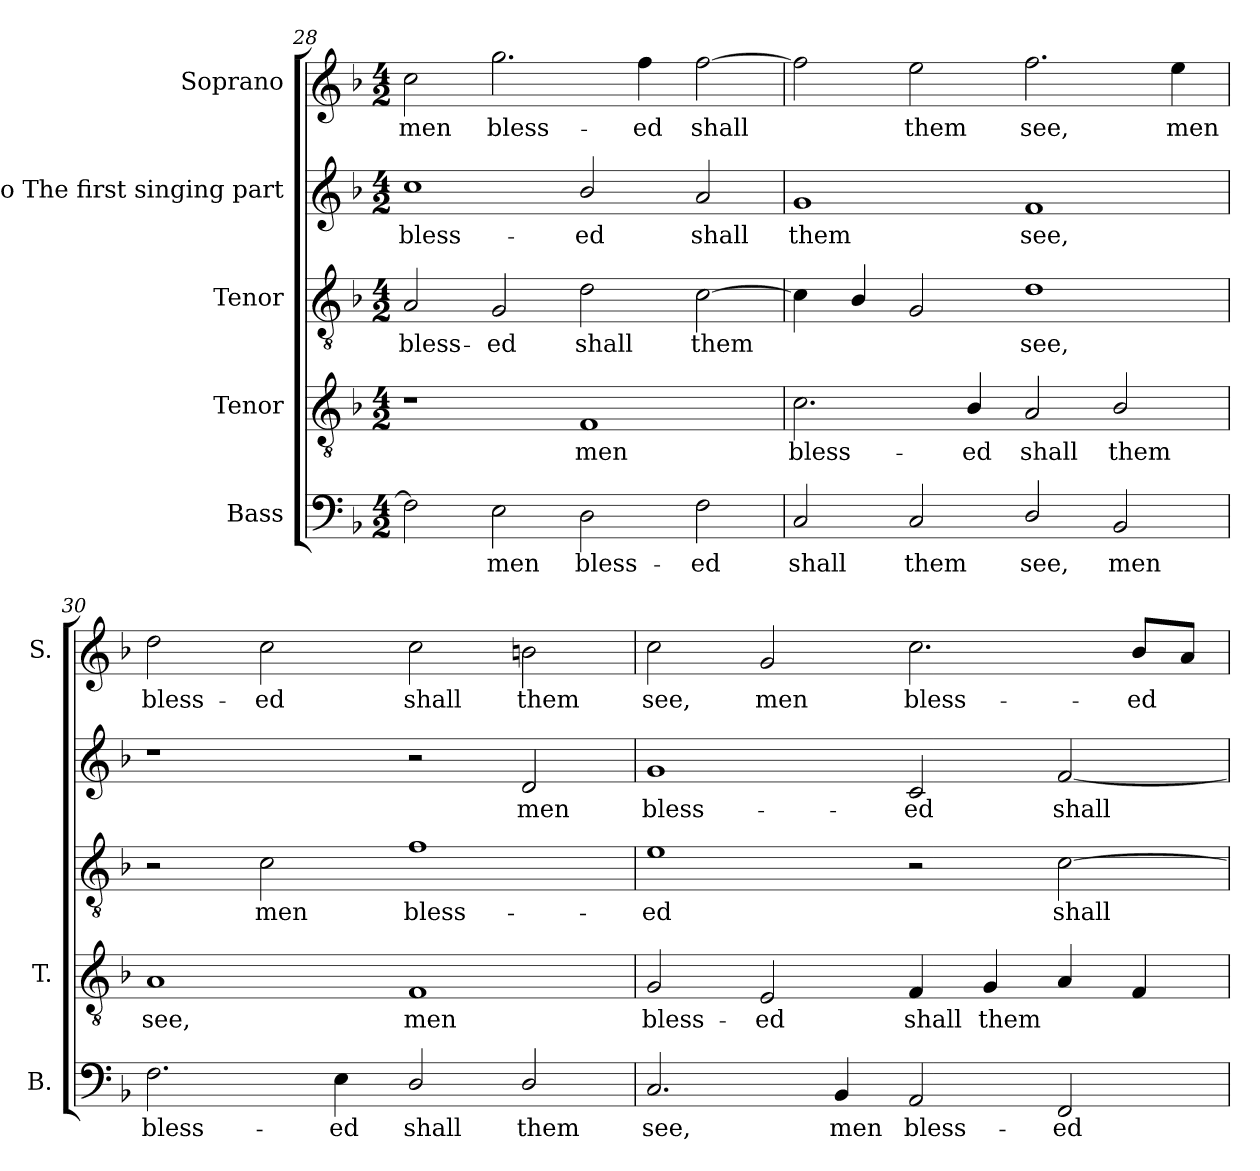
**kern	**text	**kern	**text	**kern	**text	**kern	**text	**kern	**text
*part5	*part5	*part4	*part4	*part3	*part3	*part2	*part2	*part1	*part1
*staff5	*staff5	*staff4	*staff4	*staff3	*staff3	*staff2	*staff2	*staff1	*staff1
*I"Bass	*	*I"Tenor	*	*I"Tenor	*	*I"Alto The first singing part	*	*I"Soprano	*
*I'B.	*	*I'T.	*	*	*	*	*	*I'S.	*
!!LO:LB:g=z
*clefF4	*	*clefGv2	*	*clefGv2	*	*clefG2	*	*clefG2	*
*	*	*ITrd7c12	*	*ITrd7c12	*	*ITrd7c12	*	*	*
*k[b-]	*	*k[b-]	*	*k[b-]	*	*k[b-]	*	*k[b-]	*
*F:	*	*F:	*	*F:	*	*F:	*	*F:	*
*M4/2	*	*M4/2	*	*M4/2	*	*M4/2	*	*M4/2	*
=28	=28	=28	=28	=28	=28	=28	=28	=28	=28
!	!	!	!	!	!LO:LY:b:color=#000000	!	!	!	!
!	!	!	!	!	!	!	!LO:LY:b:color=#000000	!	!
!	!	!	!	!	!	!	!	!	!LO:LY:b:color=#000000
2Fi\]	.	1r	.	2AAi/	bless-	1ci	bless-	2cci\	men
!	!LO:LY:b:color=#000000	!	!	!	!	!	!	!	!
!	!	!	!	!	!LO:LY:b:color=#000000	!	!	!	!
!	!	!	!	!	!	!	!	!	!LO:LY:b:color=#000000
2Ei\	men	.	.	2GGi/	-ed	.	.	2.ggi\	bless-
!	!LO:LY:b:color=#000000	!	!	!	!	!	!	!	!
!	!	!	!LO:LY:b:color=#000000	!	!	!	!	!	!
!	!	!	!	!	!LO:LY:b:color=#000000	!	!	!	!
!	!	!	!	!	!	!	!LO:LY:b:color=#000000	!	!
2Di\	bless-	1FFi	men	2Di\	shall	2B-i/	-ed	.	.
!	!	!	!	!	!	!	!	!	!LO:LY:b:color=#000000
.	.	.	.	.	.	.	.	4ffi\	-ed
!	!LO:LY:b:color=#000000	!	!	!	!	!	!	!	!
!	!	!	!	!	!LO:LY:b:color=#000000	!	!	!	!
!	!	!	!	!	!	!	!LO:LY:b:color=#000000	!	!
!	!	!	!	!	!	!	!	!	!LO:LY:b:color=#000000
2Fi\	-ed	.	.	[2Ci\	them	2Ai/	shall	[2ffi\	shall
=29	=29	=29	=29	=29	=29	=29	=29	=29	=29
!	!LO:LY:b:color=#000000	!	!	!	!	!	!	!	!
!	!	!	!LO:LY:b:color=#000000	!	!	!	!	!	!
!	!	!	!	!	!	!	!LO:LY:b:color=#000000	!	!
2Ci/	shall	2.Ci\	bless-	4Ci\]	.	1Gi	them	2ffi\]	.
.	.	.	.	4BB-i/	.	.	.	.	.
!	!LO:LY:b:color=#000000	!	!	!	!	!	!	!	!
!	!	!	!	!	!	!	!	!	!LO:LY:b:color=#000000
2Ci/	them	.	.	2GGi/	.	.	.	2eei\	them
!	!	!	!LO:LY:b:color=#000000	!	!	!	!	!	!
.	.	4BB-i/	-ed	.	.	.	.	.	.
!	!LO:LY:b:color=#000000	!	!	!	!	!	!	!	!
!	!	!	!LO:LY:b:color=#000000	!	!	!	!	!	!
!	!	!	!	!	!LO:LY:b:color=#000000	!	!	!	!
!	!	!	!	!	!	!	!LO:LY:b:color=#000000	!	!
!	!	!	!	!	!	!	!	!	!LO:LY:b:color=#000000
2Di/	see,	2AAi/	shall	1Di	see,	1Fi	see,	2.ffi\	see,
!	!LO:LY:b:color=#000000	!	!	!	!	!	!	!	!
!	!	!	!LO:LY:b:color=#000000	!	!	!	!	!	!
2BB-i/	men	2BB-i/	them	.	.	.	.	.	.
!	!	!	!	!	!	!	!	!	!LO:LY:b:color=#000000
.	.	.	.	.	.	.	.	4eei\	men
=30	=30	=30	=30	=30	=30	=30	=30	=30	=30
!	!LO:LY:b:color=#000000	!	!	!	!	!	!	!	!
!	!	!	!LO:LY:b:color=#000000	!	!	!	!	!	!
!	!	!	!	!	!	!	!	!	!LO:LY:b:color=#000000
2.Fi\	bless-	1AAi	see,	2r	.	1r	.	2ddi\	bless-
!	!	!	!	!	!LO:LY:b:color=#000000	!	!	!	!
!	!	!	!	!	!	!	!	!	!LO:LY:b:color=#000000
.	.	.	.	2Ci\	men	.	.	2cci\	-ed
!	!LO:LY:b:color=#000000	!	!	!	!	!	!	!	!
4Ei\	-ed	.	.	.	.	.	.	.	.
!	!LO:LY:b:color=#000000	!	!	!	!	!	!	!	!
!	!	!	!LO:LY:b:color=#000000	!	!	!	!	!	!
!	!	!	!	!	!LO:LY:b:color=#000000	!	!	!	!
!	!	!	!	!	!	!	!	!	!LO:LY:b:color=#000000
2Di/	shall	1FFi	men	1Fi	bless-	2r	.	2cci\	shall
!	!LO:LY:b:color=#000000	!	!	!	!	!	!	!	!
!	!	!	!	!	!	!	!LO:LY:b:color=#000000	!	!
!	!	!	!	!	!	!	!	!	!LO:LY:b:color=#000000
2Di/	them	.	.	.	.	2Di/	men	2bni\	them
=31	=31	=31	=31	=31	=31	=31	=31	=31	=31
!	!LO:LY:b:color=#000000	!	!	!	!	!	!	!	!
!	!	!	!LO:LY:b:color=#000000	!	!	!	!	!	!
!	!	!	!	!	!LO:LY:b:color=#000000	!	!	!	!
!	!	!	!	!	!	!	!LO:LY:b:color=#000000	!	!
!	!	!	!	!	!	!	!	!	!LO:LY:b:color=#000000
2.Ci/	see,	2GGi/	bless-	1Ei	-ed	1Gi	bless-	2cci\	see,
!	!	!	!LO:LY:b:color=#000000	!	!	!	!	!	!
!	!	!	!	!	!	!	!	!	!LO:LY:b:color=#000000
.	.	2EEi/	-ed	.	.	.	.	2gi/	men
!	!LO:LY:b:color=#000000	!	!	!	!	!	!	!	!
4BB-i/	men	.	.	.	.	.	.	.	.
!	!LO:LY:b:color=#000000	!	!	!	!	!	!	!	!
!	!	!	!LO:LY:b:color=#000000	!	!	!	!	!	!
!	!	!	!	!	!	!	!LO:LY:b:color=#000000	!	!
!	!	!	!	!	!	!	!	!	!LO:LY:b:color=#000000
2AAi/	bless-	4FFi/	shall	2r	.	2Ci/	-ed	2.cci\	bless-
!	!	!	!LO:LY:b:color=#000000	!	!	!	!	!	!
.	.	4GGi/	them	.	.	.	.	.	.
!	!LO:LY:b:color=#000000	!	!	!	!	!	!	!	!
!	!	!	!	!	!LO:LY:b:color=#000000	!	!	!	!
!	!	!	!	!	!	!	!LO:LY:b:color=#000000	!	!
2FFi/	-ed	4AAi/	.	[2Ci\	shall	[2Fi/	shall	.	.
!	!	!	!	!	!	!	!	!	!LO:LY:b:color=#000000
.	.	4FFi/	.	.	.	.	.	8b-i/L	-ed
.	.	.	.	.	.	.	.	8ai/J	.
=	=	=	=	=	=	=	=	=	=
*-	*-	*-	*-	*-	*-	*-	*-	*-	*-
